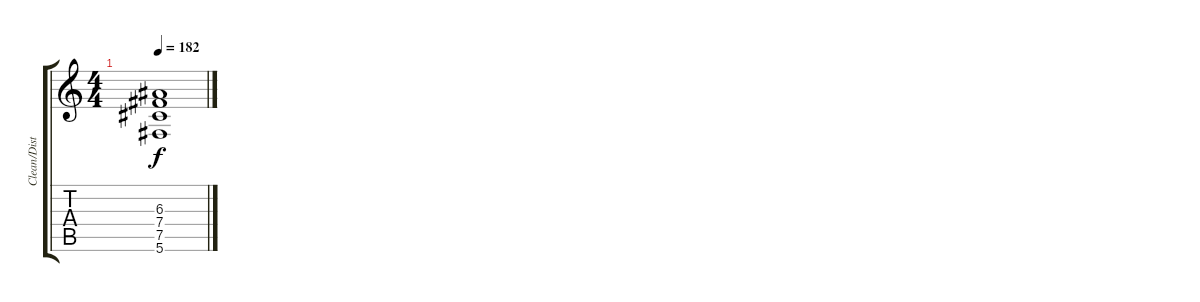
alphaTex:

\track ("Clean/Dist2" "Clean/Dist") {instrument electricguitarjazz}
\staff {score tabs}
\tuning (Db4 Ab3 E3 B2 Gb2 Db2) {hide}
\ts (4 4)
\tempo 182
\clef g2
\ks c
(6.3{t} 7.4{t} 7.5{t} 5.6{t}).1{dy f}
